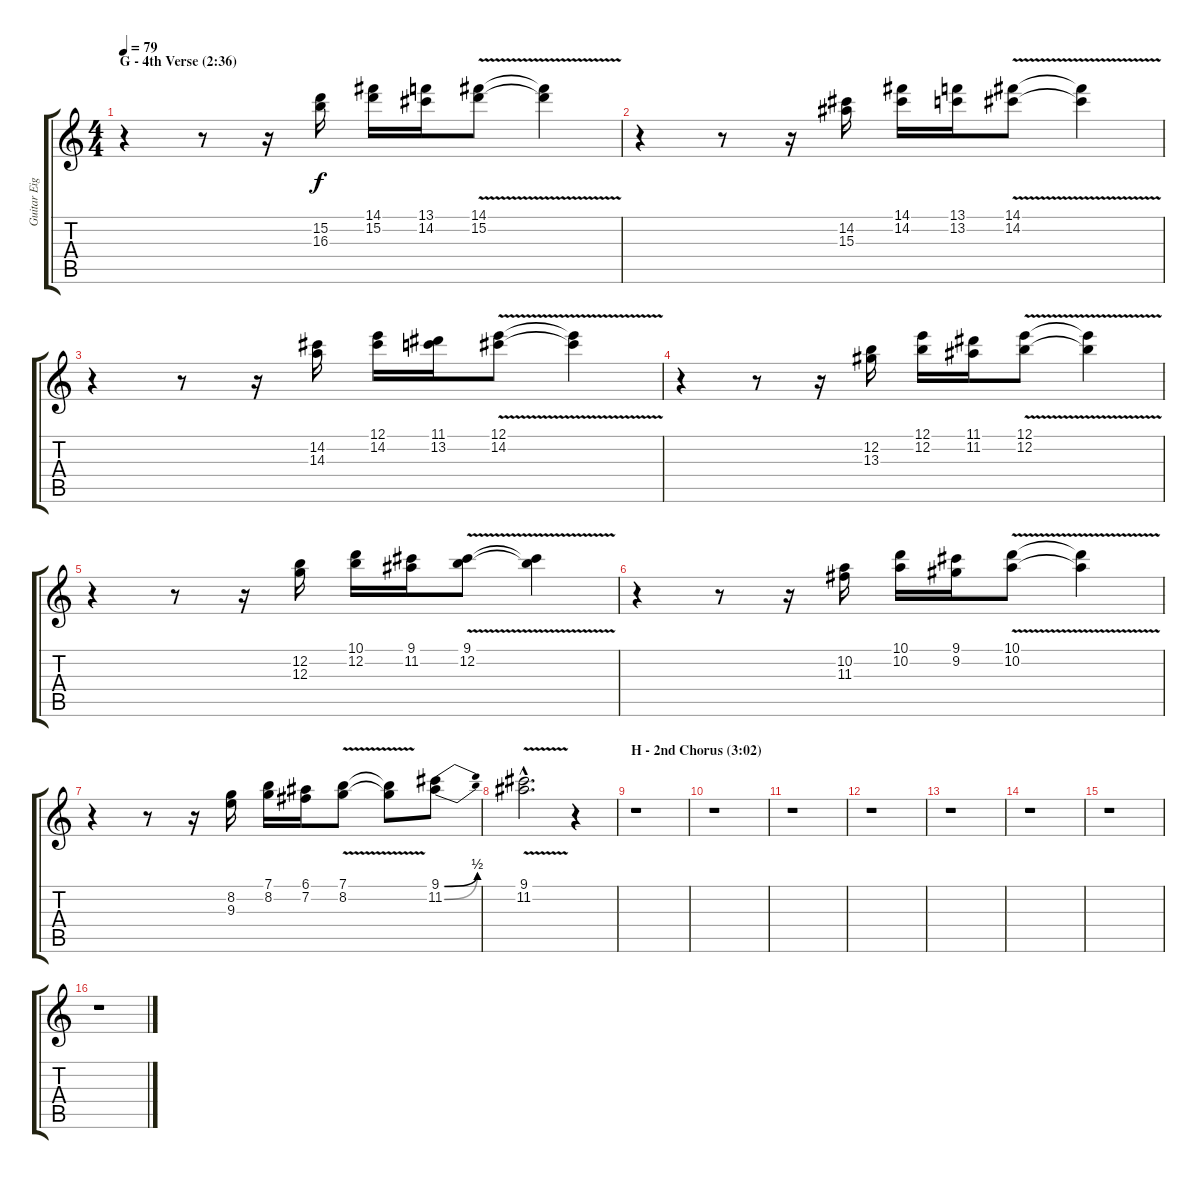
\track ("Guitar Eight" "Guitar Eig") {instrument distortionguitar}
\staff {score tabs}
\tuning (E4 B3 G3 D3 A2 E2) {hide}
\ts (4 4)
\section ("" "G - 4th Verse (2:36)")
\tempo 79
\clef g2
\ks c
r.4{dy f} r.8 r.16 (15.2 16.3).16 (14.1 15.2).16 (13.1 14.2).16 (14.1{v} 15.2{v}).8 (14.1{v t} 15.2{v t}).4 |
r.4 r.8 r.16 (14.2 15.3).16 (14.1 14.2).16 (13.1 13.2).16 (14.1{v} 14.2{v}).8 (14.1{v t} 14.2{v t}).4 |
r.4 r.8 r.16 (14.2 14.3).16 (12.1 14.2).16 (11.1 13.2).16 (12.1{v} 14.2{v}).8 (12.1{v t} 14.2{v t}).4 |
r.4 r.8 r.16 (12.2 13.3).16 (12.1 12.2).16 (11.1 11.2).16 (12.1{v} 12.2{v}).8 (12.1{v t} 12.2{v t}).4 |
r.4 r.8 r.16 (12.2 12.3).16 (10.1 12.2).16 (9.1 11.2).16 (9.1{v} 12.2{v}).8 (9.1{v t} 12.2{v t}).4 |
r.4 r.8 r.16 (10.2 11.3).16 (10.1 10.2).16 (9.1 9.2).16 (10.1{v} 10.2{v}).8 (10.1{v t} 10.2{v t}).4 |
r.4 r.8 r.16 (8.2 9.3).16 (7.1 8.2).16 (6.1 7.2).16 (7.1{v} 8.2{v}).8 (7.1{v t} 8.2{v t}).8 (9.1{be (bend 0 0 60 2)} 11.2{be (bend 0 0 60 2)}).8 |
(9.1{v hac} 11.2{v hac}).2{d} r.4 |
\section ("" "H - 2nd Chorus (3:02)")
r.1 |
r.1 |
r.1 |
r.1 |
r.1 |
r.1 |
r.1 |
r.1
